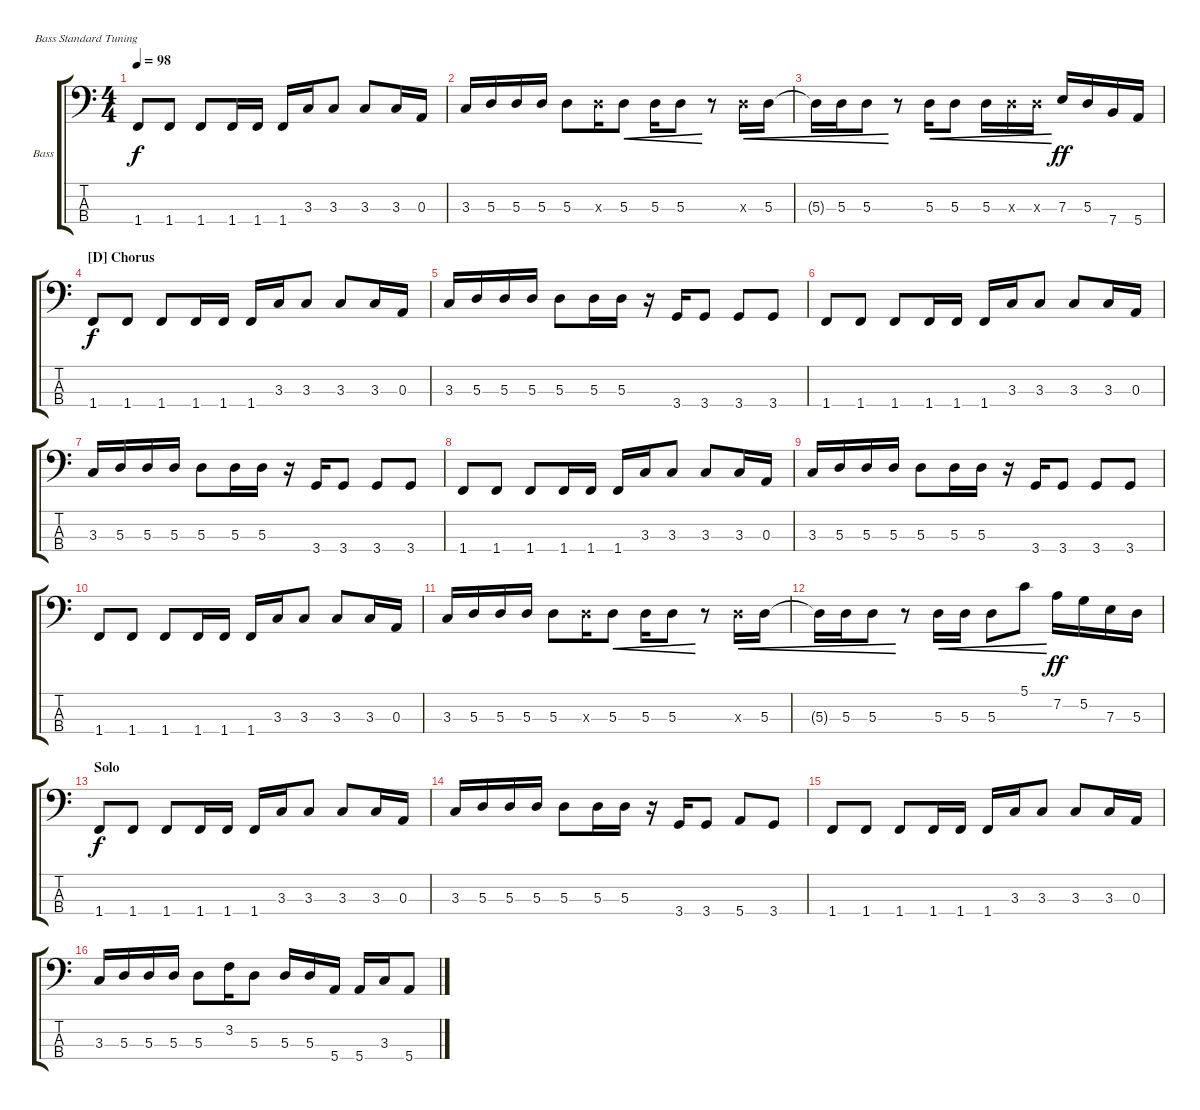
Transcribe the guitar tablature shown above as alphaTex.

\defaultSystemsLayout 4
\bracketExtendMode groupsimilarinstruments
\firstSystemTrackNameOrientation horizontal
\otherSystemsTrackNameOrientation horizontal
\track ("Bass (Flea (Micheal Balzary))" "Bass") {instrument electricbassfinger}
\staff {score tabs}
\tuning (G2 D2 A1 E1)
\ts (4 4)
\tempo 98
\clef f4
\ks c
1.4.8{dy f} 1.4.8 1.4.8 1.4.16 1.4.16 1.4.16 3.3.16 3.3.8 3.3.8 3.3.16 0.3.16 |
3.3.16 5.3.16 5.3.16 5.3.16 5.3.8 5.3{x}.16 5.3.8{cre} 5.3.16{cre} 5.3.8{cre} r.8 5.3{x}.16{cre} 5.3.16{cre} |
5.3{t}.16{cre} 5.3.16{cre} 5.3.8{cre} r.8 5.3.16{cre} 5.3.8{cre} 5.3.16{cre} 5.3{x}.16{cre} 5.3{x}.16{cre} 7.3.16{dy ff} 5.3.16 7.4.16 5.4.16 |
\section ("D" "Chorus")
1.4.8{dy f} 1.4.8 1.4.8 1.4.16 1.4.16 1.4.16 3.3.16 3.3.8 3.3.8 3.3.16 0.3.16 |
3.3.16 5.3.16 5.3.16 5.3.16 5.3.8 5.3.16 5.3.16 r.16 3.4.16 3.4.8 3.4.8 3.4.8 |
1.4.8 1.4.8 1.4.8 1.4.16 1.4.16 1.4.16 3.3.16 3.3.8 3.3.8 3.3.16 0.3.16 |
3.3.16 5.3.16 5.3.16 5.3.16 5.3.8 5.3.16 5.3.16 r.16 3.4.16 3.4.8 3.4.8 3.4.8 |
1.4.8 1.4.8 1.4.8 1.4.16 1.4.16 1.4.16 3.3.16 3.3.8 3.3.8 3.3.16 0.3.16 |
3.3.16 5.3.16 5.3.16 5.3.16 5.3.8 5.3.16 5.3.16 r.16 3.4.16 3.4.8 3.4.8 3.4.8 |
1.4.8 1.4.8 1.4.8 1.4.16 1.4.16 1.4.16 3.3.16 3.3.8 3.3.8 3.3.16 0.3.16 |
3.3.16 5.3.16 5.3.16 5.3.16 5.3.8 5.3{x}.16 5.3.8{cre} 5.3.16{cre} 5.3.8{cre} r.8 5.3{x}.16{cre} 5.3.16{cre} |
5.3{t}.16{cre} 5.3.16{cre} 5.3.8{cre} r.8 5.3.16{cre} 5.3.16{cre} 5.3.8{cre} 5.1.8{cre} 7.2.16{dy ff} 5.2.16 7.3.16 5.3.16 |
\section ("" "Solo")
1.4.8{dy f} 1.4.8 1.4.8 1.4.16 1.4.16 1.4.16 3.3.16 3.3.8 3.3.8 3.3.16 0.3.16 |
3.3.16 5.3.16 5.3.16 5.3.16 5.3.8 5.3.16 5.3.16 r.16 3.4.16 3.4.8 5.4.8 3.4.8 |
1.4.8 1.4.8 1.4.8 1.4.16 1.4.16 1.4.16 3.3.16 3.3.8 3.3.8 3.3.16 0.3.16 |
3.3.16 5.3.16 5.3.16 5.3.16 5.3.8 3.2.16 5.3.8 5.3.16 5.3.16 5.4.16 5.4.16 3.3.16 5.4.8
